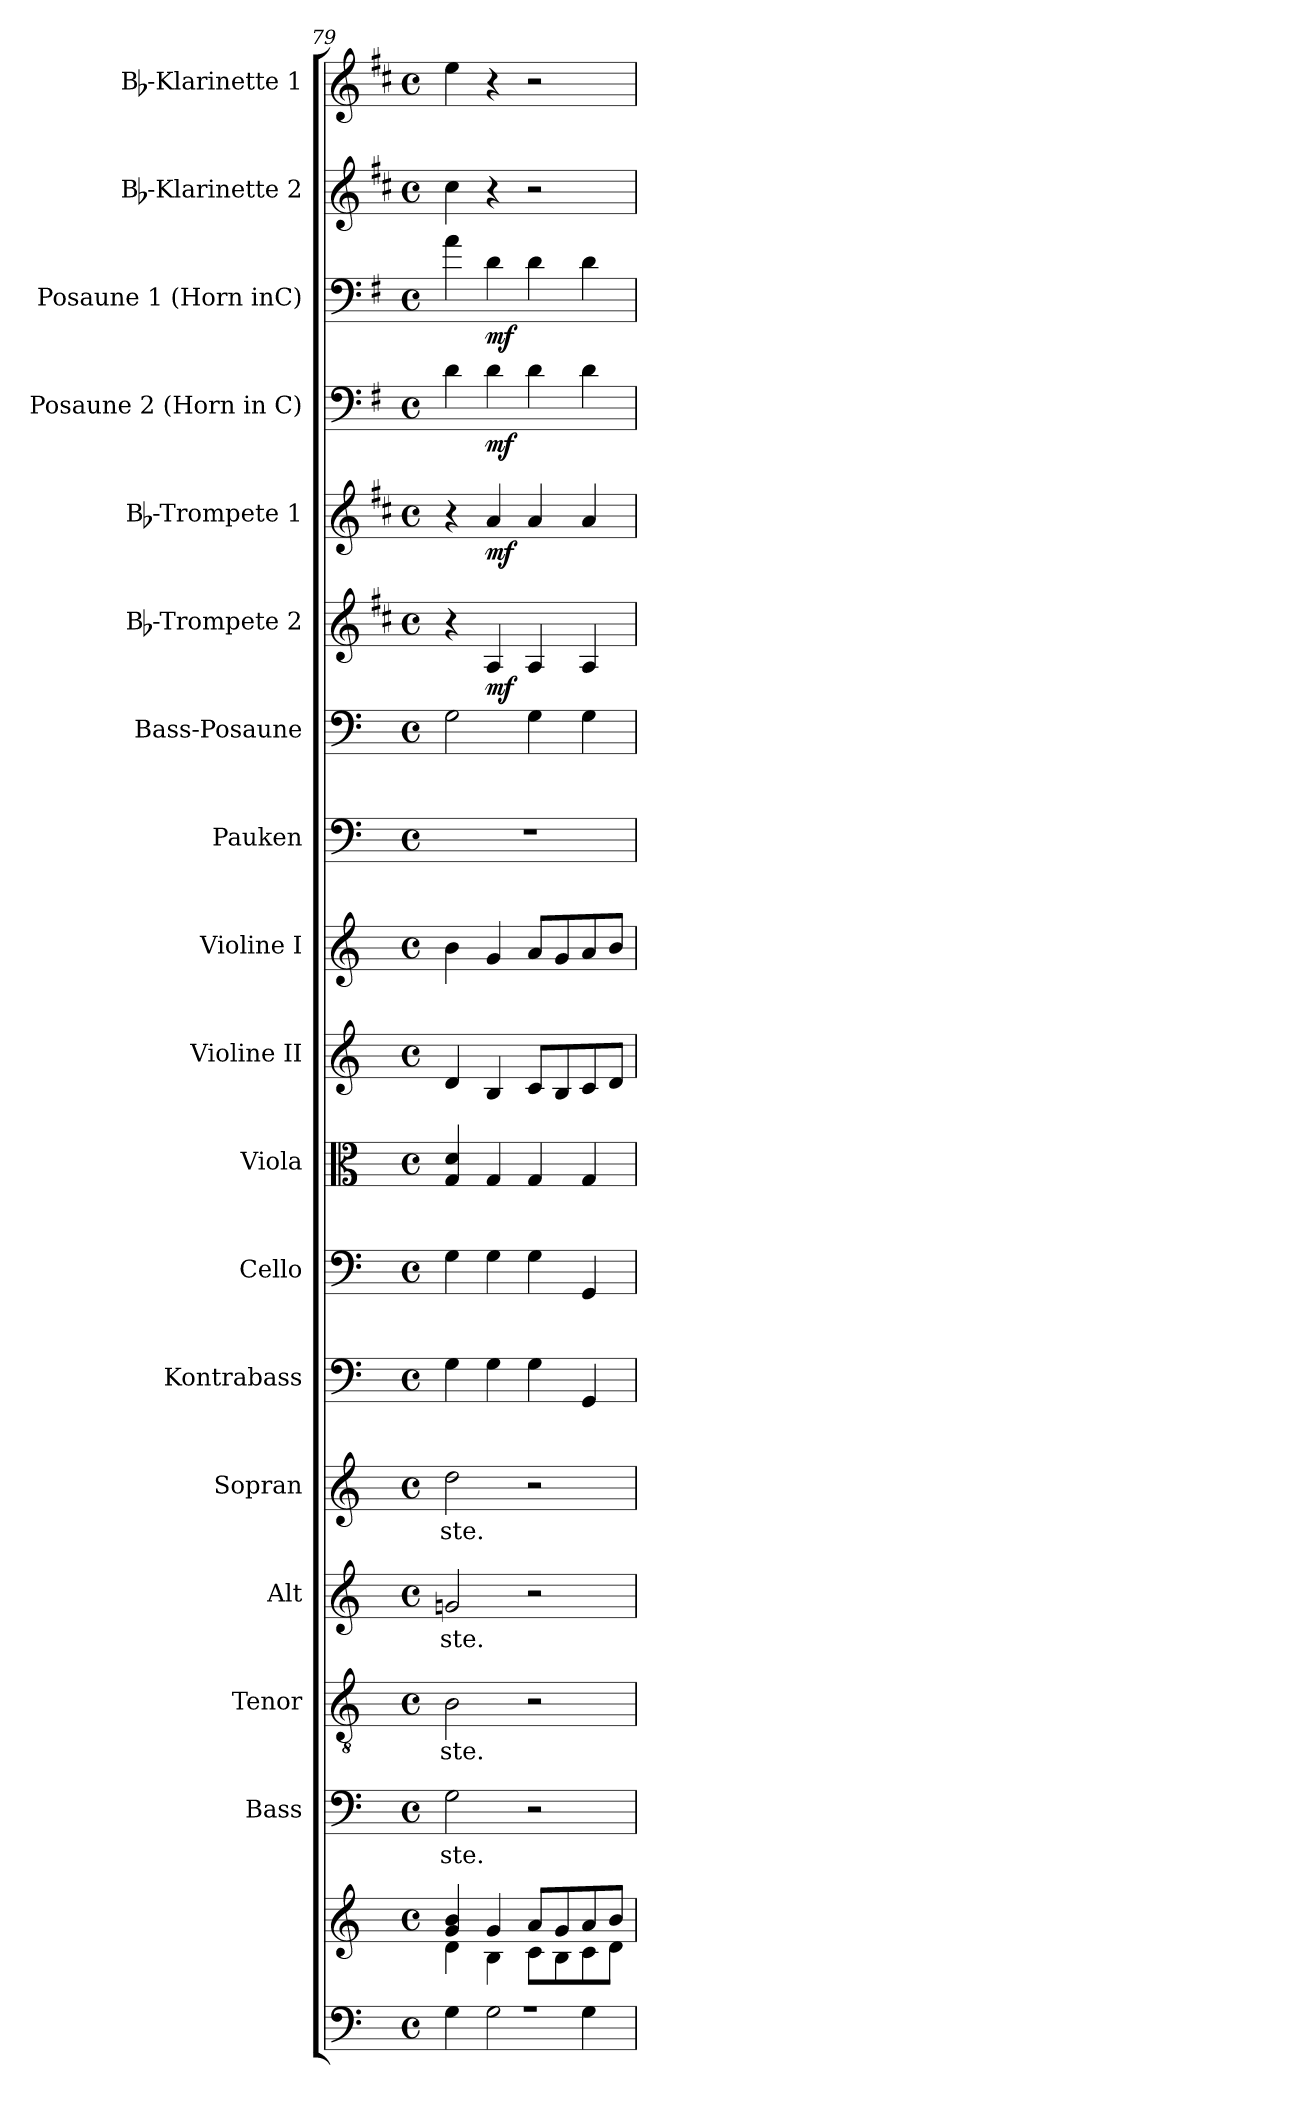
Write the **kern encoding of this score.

**kern	**kern	**kern	**text	**kern	**text	**kern	**text	**kern	**text	**kern	**kern	**kern	**kern	**kern	**kern	**kern	**kern	**dynam	**kern	**dynam	**kern	**dynam	**kern	**dynam	**kern	**kern
*part18	*part18	*part17	*part17	*part16	*part16	*part15	*part15	*part14	*part14	*part13	*part12	*part11	*part10	*part9	*part8	*part7	*part6	*part6	*part5	*part5	*part4	*part4	*part3	*part3	*part2	*part1
*staff19	*staff18	*staff17	*staff17	*staff16	*staff16	*staff15	*staff15	*staff14	*staff14	*staff13	*staff12	*staff11	*staff10	*staff9	*staff8	*staff7	*staff6	*staff6	*staff5	*staff5	*staff4	*staff4	*staff3	*staff3	*staff2	*staff1
*	*	*I"Bass	*	*I"Tenor	*	*I"Alt	*	*I"Sopran	*	*I"Kontrabass	*I"Cello	*I"Viola	*I"Violine II	*I"Violine I	*I"Pauken	*I"Bass-Posaune	*I"Bb-Trompete 2	*	*I"Bb-Trompete 1	*	*I"Posaune 2 (Horn in C)	*	*I"Posaune 1 (Horn inC)	*	*I"Bb-Klarinette 2	*I"Bb-Klarinette 1
*	*	*I'B.	*	*I'T.	*	*I'A.	*	*I'S.	*	*I'Kb.	*	*I'Vla.	*I'Vl. II	*I'Vl. I	*I'Pk.	*I'B-Pos.	*I'Bb Trp. 2	*	*I'Bb Trp. 1	*	*I'Pos. 2	*	*I'Pos. 1	*	*I'Bb Kl. 2	*I'Bb Kl. 1
*clefF4	*clefG2	*clefF4	*	*clefGv2	*	*clefG2	*	*clefG2	*	*clefF4	*clefF4	*clefC3	*clefG2	*clefG2	*clefF4	*clefF4	*clefG2	*	*clefG2	*	*clefF4	*	*clefF4	*	*clefG2	*clefG2
*	*	*	*	*	*	*	*	*	*	*ITrd7c12	*	*	*	*	*	*	*ITrd1c2	*	*ITrd1c2	*	*ITrd4c7	*	*ITrd4c7	*	*ITrd1c2	*ITrd1c2
*k[]	*k[]	*k[]	*	*k[]	*	*k[]	*	*k[]	*	*k[]	*k[]	*k[]	*k[]	*k[]	*k[]	*k[]	*k[]	*	*k[]	*	*k[]	*	*k[]	*	*k[]	*k[]
*C:	*C:	*C:	*	*C:	*	*C:	*	*C:	*	*C:	*C:	*C:	*C:	*C:	*C:	*C:	*C:	*	*C:	*	*C:	*	*C:	*	*C:	*C:
*M4/4	*M4/4	*M4/4	*	*M4/4	*	*M4/4	*	*M4/4	*	*M4/4	*M4/4	*M4/4	*M4/4	*M4/4	*M4/4	*M4/4	*M4/4	*	*M4/4	*	*M4/4	*	*M4/4	*	*M4/4	*M4/4
*met(c)	*met(c)	*met(c)	*	*met(c)	*	*met(c)	*	*met(c)	*	*met(c)	*met(c)	*met(c)	*met(c)	*met(c)	*met(c)	*met(c)	*met(c)	*	*met(c)	*	*met(c)	*	*met(c)	*	*met(c)	*met(c)
=79	=79	=79	=79	=79	=79	=79	=79	=79	=79	=79	=79	=79	=79	=79	=79	=79	=79	=79	=79	=79	=79	=79	=79	=79	=79	=79
*^	*^	*	*	*	*	*	*	*	*	*	*	*	*	*	*	*	*	*	*	*	*	*	*	*	*	*
!	!	!	!	!	!LO:LY:b	!	!LO:LY:b	!	!LO:LY:b	!	!LO:LY:b	!	!	!	!	!	!	!	!	!	!	!	!	!	!	!	!	!
1rA	4G\	4g/ 4b/	4d\	2G\	-ste.	2B\	-ste.	2gn/	-ste.	2dd\	-ste.	4GG\	4G\	4G/ 4d/	4d/	4b\	1r	2G\	4r	.	4r	.	4G\	.	4d\	.	4b\	4dd\
!	!	!	!	!	!	!	!	!	!	!	!	!	!	!	!	!	!	!	!	!LO:DY:b	!	!LO:DY:b	!	!LO:DY:b	!	!LO:DY:b	!	!
.	2G\	4g/	4B\	.	.	.	.	.	.	.	.	4GG\	4G\	4G/	4B/	4g/	.	.	4G/	mf	4g/	mf	4G\	mf	4G\	mf	4r	4r
.	.	8a/L	8c\L	2r	.	2r	.	2r	.	2r	.	4GG\	4G\	4G/	8c/L	8a/L	.	4G\	4G/	.	4g/	.	4G\	.	4G\	.	2r	2r
.	.	8g/	8B\	.	.	.	.	.	.	.	.	.	.	.	8B/	8g/	.	.	.	.	.	.	.	.	.	.	.	.
.	4G\	8a/	8c\	.	.	.	.	.	.	.	.	4GGG/	4GG/	4G/	8c/	8a/	.	4G\	4G/	.	4g/	.	4G\	.	4G\	.	.	.
.	.	8b/J	8d\J	.	.	.	.	.	.	.	.	.	.	.	8d/J	8b/J	.	.	.	.	.	.	.	.	.	.	.	.
*v	*v	*	*	*	*	*	*	*	*	*	*	*	*	*	*	*	*	*	*	*	*	*	*	*	*	*	*	*
*	*v	*v	*	*	*	*	*	*	*	*	*	*	*	*	*	*	*	*	*	*	*	*	*	*	*	*	*
=	=	=	=	=	=	=	=	=	=	=	=	=	=	=	=	=	=	=	=	=	=	=	=	=	=	=
*-	*-	*-	*-	*-	*-	*-	*-	*-	*-	*-	*-	*-	*-	*-	*-	*-	*-	*-	*-	*-	*-	*-	*-	*-	*-	*-
